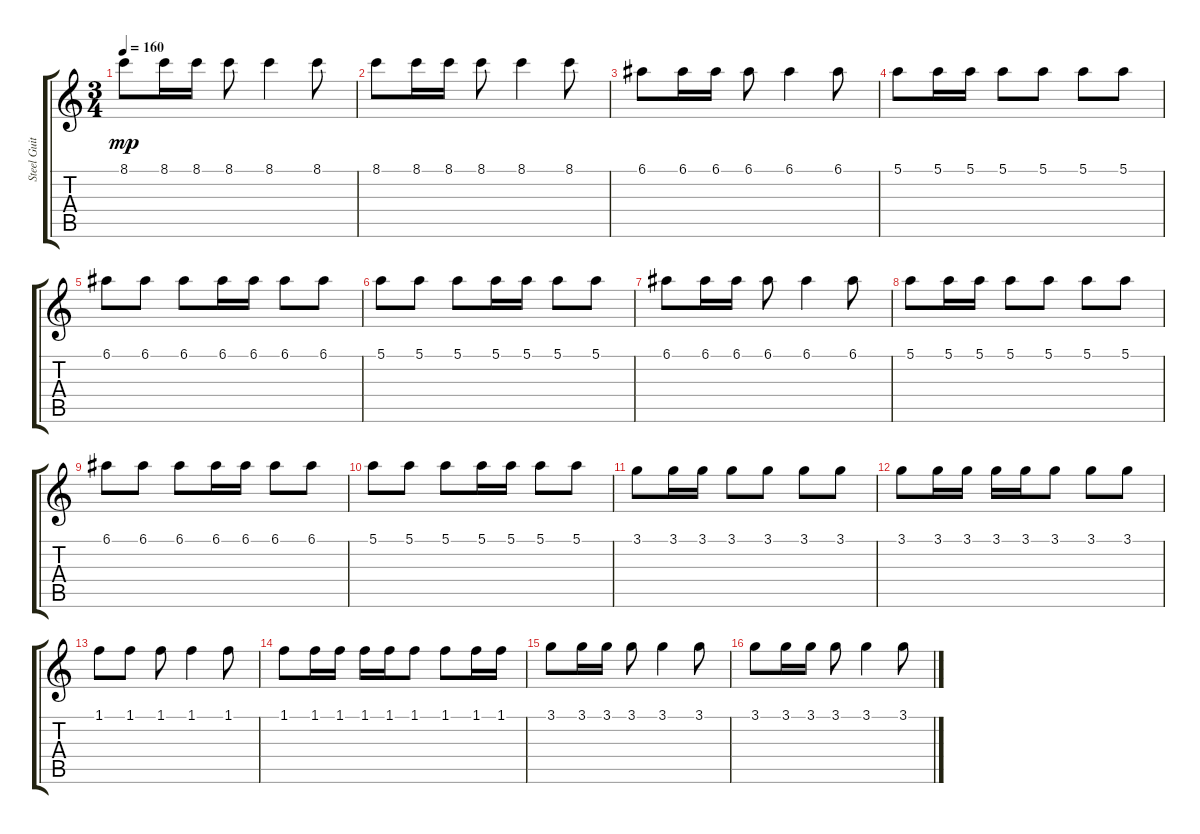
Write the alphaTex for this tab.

\track ("Steel Guitar Middle" "Steel Guit") {instrument acousticguitarsteel}
\staff {score tabs}
\tuning (E4 B3 G3 D3 A2 E2) {hide}
\ts (3 4)
\tempo 160
\clef g2
\ks c
8.1.8{dy mp} 8.1.16 8.1.16 8.1.8 8.1.4 8.1.8 |
8.1.8 8.1.16 8.1.16 8.1.8 8.1.4 8.1.8 |
6.1.8 6.1.16 6.1.16 6.1.8 6.1.4 6.1.8 |
5.1.8 5.1.16 5.1.16 5.1.8 5.1.8 5.1.8 5.1.8 |
6.1.8 6.1.8 6.1.8 6.1.16 6.1.16 6.1.8 6.1.8 |
5.1.8 5.1.8 5.1.8 5.1.16 5.1.16 5.1.8 5.1.8 |
6.1.8 6.1.16 6.1.16 6.1.8 6.1.4 6.1.8 |
5.1.8 5.1.16 5.1.16 5.1.8 5.1.8 5.1.8 5.1.8 |
6.1.8 6.1.8 6.1.8 6.1.16 6.1.16 6.1.8 6.1.8 |
5.1.8 5.1.8 5.1.8 5.1.16 5.1.16 5.1.8 5.1.8 |
3.1.8 3.1.16 3.1.16 3.1.8 3.1.8 3.1.8 3.1.8 |
3.1.8 3.1.16 3.1.16 3.1.16 3.1.16 3.1.8 3.1.8 3.1.8 |
1.1.8 1.1.8 1.1.8 1.1.4 1.1.8 |
1.1.8 1.1.16 1.1.16 1.1.16 1.1.16 1.1.8 1.1.8 1.1.16 1.1.16 |
3.1.8 3.1.16 3.1.16 3.1.8 3.1.4 3.1.8 |
3.1.8 3.1.16 3.1.16 3.1.8 3.1.4 3.1.8
